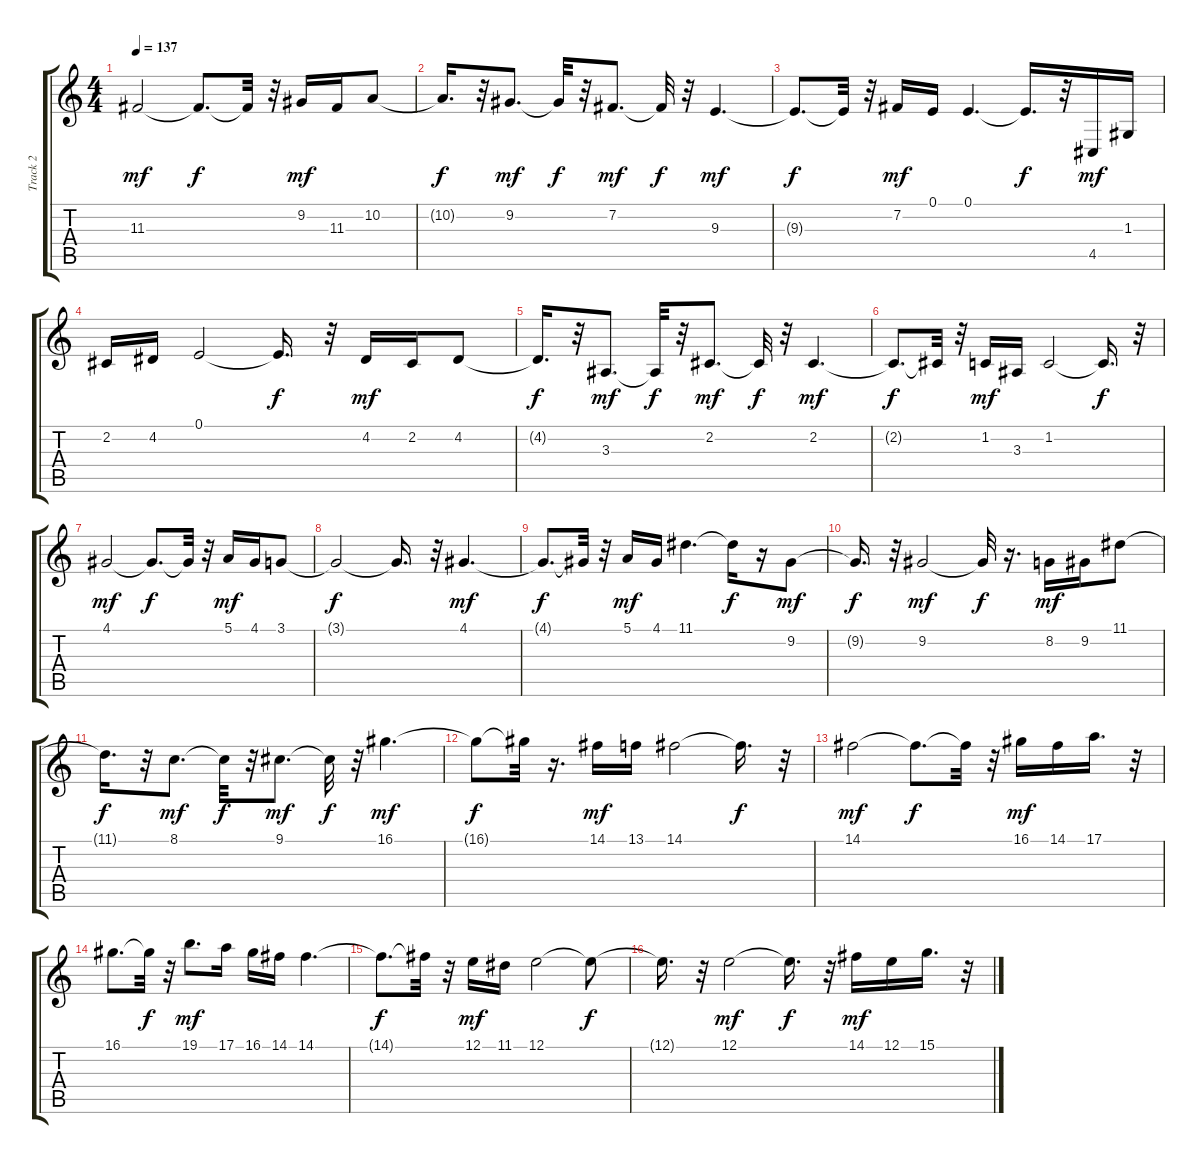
\track ("Track 2" "Track 2") {instrument frenchhorn}
\staff {score tabs}
\tuning (E4 B3 G3 D3 A2 E2) {hide}
\ts (4 4)
\tempo 137
\clef g2
\ks c
11.3.2{dy mf} 11.3{t}.8{d dy f} 11.3{t}.32 r.32 9.2.16{dy mf} 11.3.16 10.2.8 |
10.2{t}.16{d dy f} r.32 9.2.8{d dy mf} 9.2{t}.32{dy f} r.32 7.2.8{d dy mf} 7.2{t}.32{dy f} r.32 9.3.4{d dy mf} |
9.3{t}.8{d dy f} 9.3{t}.32 r.32 7.2.16{dy mf} 0.1.16 0.1.4{d} 0.1{t}.16{d dy f} r.32 4.5.16{dy mf} 1.3.16 |
2.2.16 4.2.16 0.1.2 0.1{t}.16{d dy f} r.32 4.2.16{dy mf} 2.2.16 4.2.8 |
4.2{t}.16{d dy f} r.32 3.3.8{d dy mf} 3.3{t}.32{dy f} r.32 2.2.8{d dy mf} 2.2{t}.32{dy f} r.32 2.2.4{d dy mf} |
2.2{t}.8{d dy f} 2.2{t}.32 r.32 1.2.16{dy mf} 3.3.16 1.2.2 1.2{t}.16{d dy f} r.32 |
4.1.2{dy mf} 4.1{t}.8{d dy f} 4.1{t}.32 r.32 5.1.16{dy mf} 4.1.16 3.1.8 |
3.1{t}.2{dy f} 3.1{t}.16{d} r.32 4.1.4{d dy mf} |
4.1{t}.8{d dy f} 4.1{t}.32 r.32 5.1.16{dy mf} 4.1.16 11.1.4{d} 11.1{t}.16{dy f} r.16 9.2.8{dy mf} |
9.2{t}.16{d dy f} r.32 9.2.2{dy mf} 9.2{t}.32{dy f} r.16{d} 8.2.16{dy mf} 9.2.16 11.1.8 |
11.1{t}.16{d dy f} r.32 8.1.8{d dy mf} 8.1{t}.32{dy f} r.32 9.1.8{d dy mf} 9.1{t}.32{dy f} r.32 16.1.4{d dy mf} |
16.1{t}.8{dy f} 16.1{t}.32 r.16{d} 14.1.16{dy mf} 13.1.16 14.1.2 14.1{t}.16{d dy f} r.32 |
14.1.2{dy mf} 14.1{t}.8{d dy f} 14.1{t}.32 r.32 16.1.16{dy mf} 14.1.16 17.1.16{d} r.32 |
16.1.8{d} 16.1{t}.32{dy f} r.32 19.1.8{d dy mf} 17.1.16 16.1.16 14.1.16 14.1.4{d} |
14.1{t}.8{d dy f} 14.1{t}.32 r.32 12.1.16{dy mf} 11.1.16 12.1.2 12.1{t}.8{dy f} |
12.1{t}.16{d} r.32 12.1.2{dy mf} 12.1{t}.16{d dy f} r.32 14.1.16{dy mf} 12.1.16 15.1.16{d} r.32
